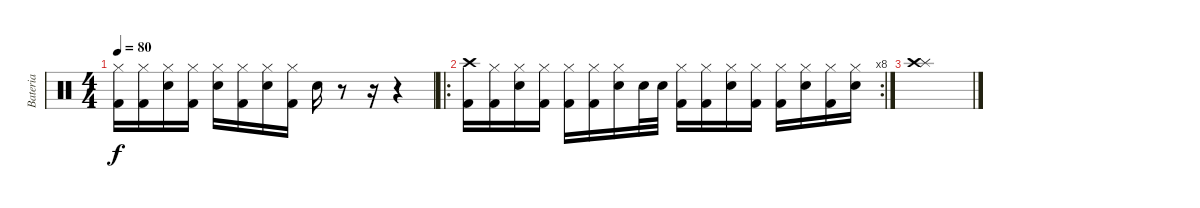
\track ("Bateria" "Bateria") {instrument percussion}
\staff {score}
\articulation defaults
\ts (4 4)
\tempo 80
\clef neutral
\ks c
("Hi-Hat (closed)" "Kick (hit) 2").16{dy f} ("Hi-Hat (closed)" "Kick (hit) 2").16 ("Hi-Hat (closed)" "Electric Snare (hit)").16 ("Hi-Hat (closed)" "Kick (hit) 2").16 ("Hi-Hat (closed)" "Electric Snare (hit)").16 ("Hi-Hat (closed)" "Kick (hit) 2").16 ("Hi-Hat (closed)" "Electric Snare (hit)").16 ("Hi-Hat (closed)" "Kick (hit) 2").16 "Electric Snare (hit)".16 r.8 r.16 r.4 |
\ro
\rc 8
("Crash high (hit)" "Kick (hit) 2").16 ("Hi-Hat (closed)" "Kick (hit) 2").16 ("Hi-Hat (closed)" "Electric Snare (hit)").16 ("Hi-Hat (closed)" "Kick (hit) 2").16 ("Hi-Hat (closed)" "Kick (hit) 2").16 ("Hi-Hat (closed)" "Kick (hit) 2").16 ("Hi-Hat (closed)" "Electric Snare (hit)").16 "Electric Snare (hit)".32 "Electric Snare (hit)".32 ("Hi-Hat (closed)" "Kick (hit) 2").16 ("Hi-Hat (closed)" "Kick (hit) 2").16 ("Hi-Hat (closed)" "Electric Snare (hit)").16 ("Hi-Hat (closed)" "Kick (hit) 2").16 ("Hi-Hat (closed)" "Kick (hit) 2").16 ("Hi-Hat (closed)" "Electric Snare (hit)").16 ("Hi-Hat (closed)" "Kick (hit) 2").16 ("Hi-Hat (closed)" "Electric Snare (hit)").16 |
("Splash (hit)" "Crash high (hit)").1
